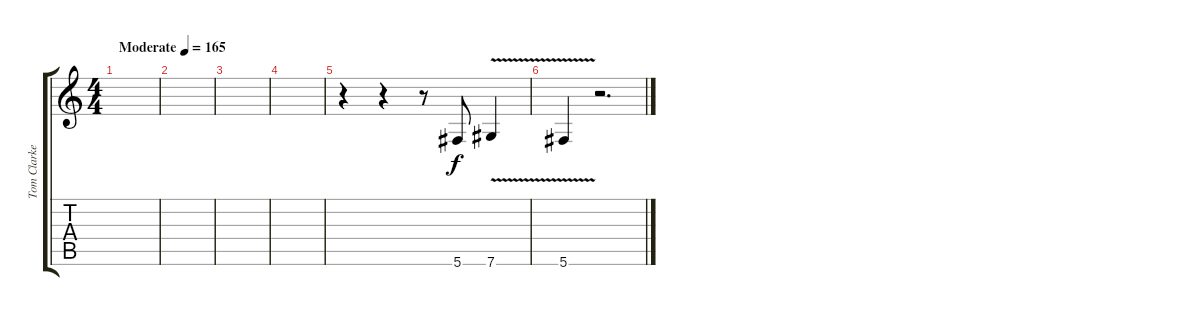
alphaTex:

\track ("Tom Clarke (Backing Guitar)" "Tom Clarke") {instrument overdrivenguitar bank 255}
\staff {score tabs}
\tuning (Db4 Ab3 E3 B2 Gb2 Db2) {hide}
\ts (4 4)
\tempo (165 "Moderate")
\clef g2
\ks c
|
|
|
|
r.4 r.4 r.8 5.6.8 7.6{v}.4 |
5.6{v}.4 r.2{d}
